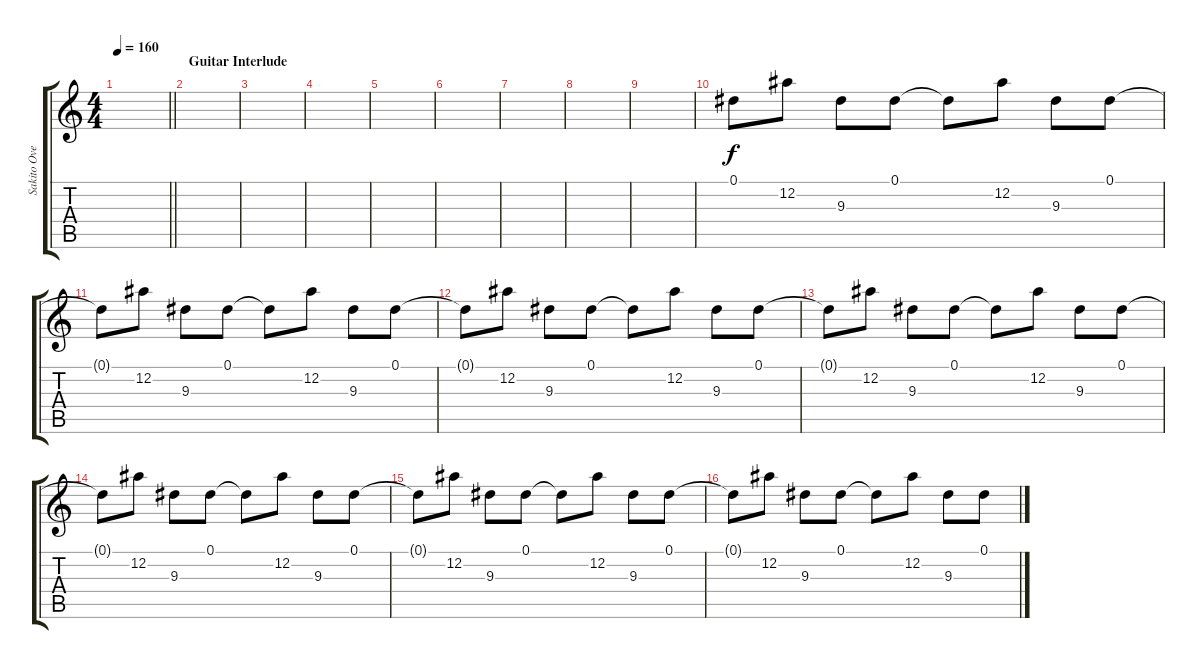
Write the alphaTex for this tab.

\track ("Sakito Overdub" "Sakito Ove") {instrument acousticguitarsteel}
\staff {score tabs}
\tuning (Eb4 Bb3 Gb3 Db3 Ab2 Eb2) {hide}
\ts (4 4)
\tempo 160
\clef g2
\barLineRight lightlight
\ks c
|
\section ("" "Guitar Interlude")
|
|
|
|
|
|
|
|
0.1.8 12.2.8 9.3.8 0.1.8 0.1{t}.8 12.2.8 9.3.8 0.1.8 |
0.1{t}.8 12.2.8 9.3.8 0.1.8 0.1{t}.8 12.2.8 9.3.8 0.1.8 |
0.1{t}.8 12.2.8 9.3.8 0.1.8 0.1{t}.8 12.2.8 9.3.8 0.1.8 |
0.1{t}.8 12.2.8 9.3.8 0.1.8 0.1{t}.8 12.2.8 9.3.8 0.1.8 |
0.1{t}.8 12.2.8 9.3.8 0.1.8 0.1{t}.8 12.2.8 9.3.8 0.1.8 |
0.1{t}.8 12.2.8 9.3.8 0.1.8 0.1{t}.8 12.2.8 9.3.8 0.1.8 |
0.1{t}.8 12.2.8 9.3.8 0.1.8 0.1{t}.8 12.2.8 9.3.8 0.1.8
